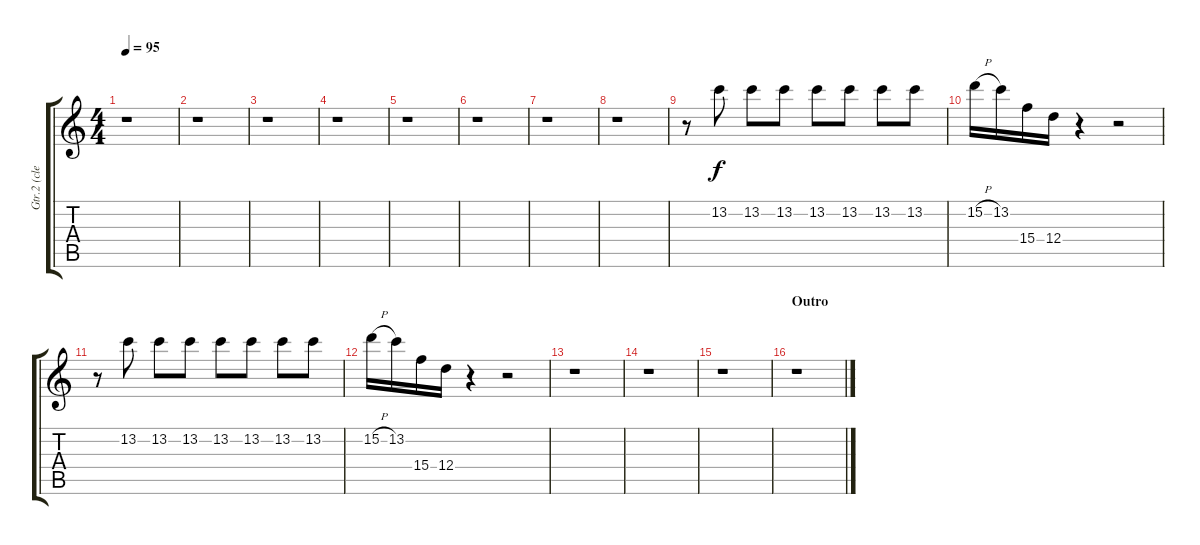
\track ("Gtr.2 (clean)" "Gtr.2 (cle") {instrument electricguitarjazz}
\staff {score tabs}
\tuning (E4 B3 G3 D3 A2 E2) {hide}
\ts (4 4)
\tempo 95
\clef g2
\ks c
r.1{dy f} |
r.1 |
r.1 |
r.1 |
r.1 |
r.1 |
r.1 |
r.1 |
r.8 13.2.8 13.2.8 13.2.8 13.2.8 13.2.8 13.2.8 13.2.8 |
15.2{h}.16 13.2.16 15.4.16 12.4.16 r.4 r.2 |
r.8 13.2.8 13.2.8 13.2.8 13.2.8 13.2.8 13.2.8 13.2.8 |
15.2{h}.16 13.2.16 15.4.16 12.4.16 r.4 r.2 |
r.1 |
r.1 |
r.1 |
\section ("" "Outro")
r.1
